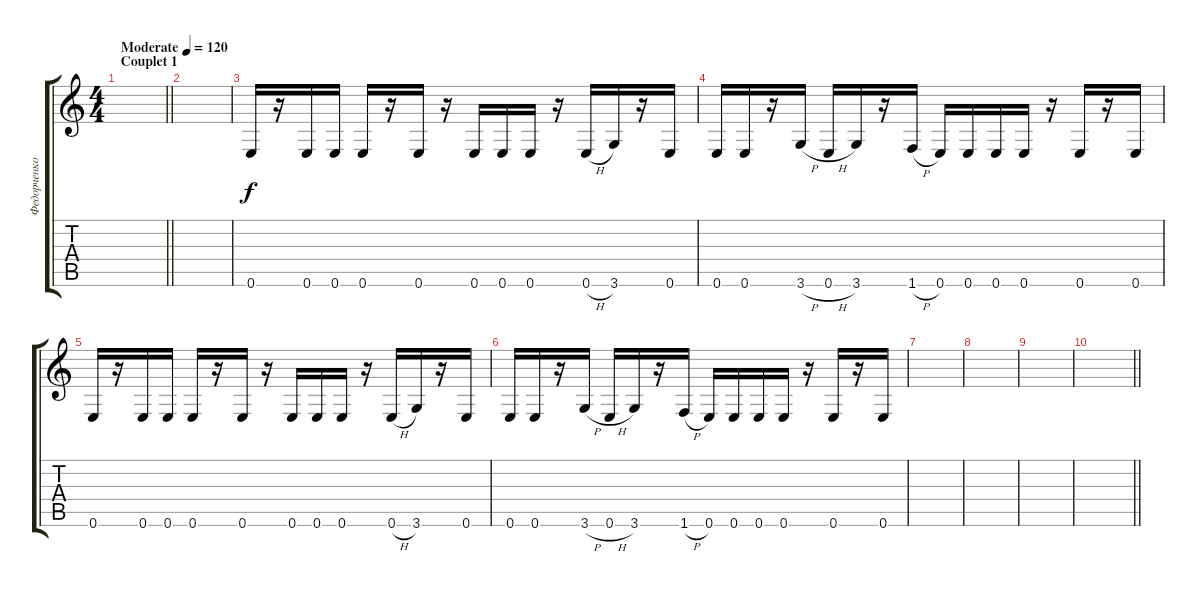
\track ("Федорченко Дмитрий" "Федорченко") {instrument electricguitarmuted}
\staff {score tabs}
\tuning (E4 B3 G3 D3 A2 E2) {hide}
\ts (4 4)
\section ("" "Couplet 1")
\tempo (120 "Moderate")
\clef g2
\barLineRight lightlight
\ks c
|
|
0.6.16 r.16 0.6.16 0.6.16 0.6.16 r.16 0.6.16 r.16 0.6.16 0.6.16 0.6.16 r.16 0.6{h}.16 3.6.16 r.16 0.6.16 |
0.6.16 0.6.16 r.16 3.6{h}.16 0.6{h}.16 3.6.16 r.16 1.6{h}.16 0.6.16 0.6.16 0.6.16 0.6.16 r.16 0.6.16 r.16 0.6.16 |
0.6.16 r.16 0.6.16 0.6.16 0.6.16 r.16 0.6.16 r.16 0.6.16 0.6.16 0.6.16 r.16 0.6{h}.16 3.6.16 r.16 0.6.16 |
0.6.16 0.6.16 r.16 3.6{h}.16 0.6{h}.16 3.6.16 r.16 1.6{h}.16 0.6.16 0.6.16 0.6.16 0.6.16 r.16 0.6.16 r.16 0.6.16 |
|
|
|
\barLineRight lightlight
